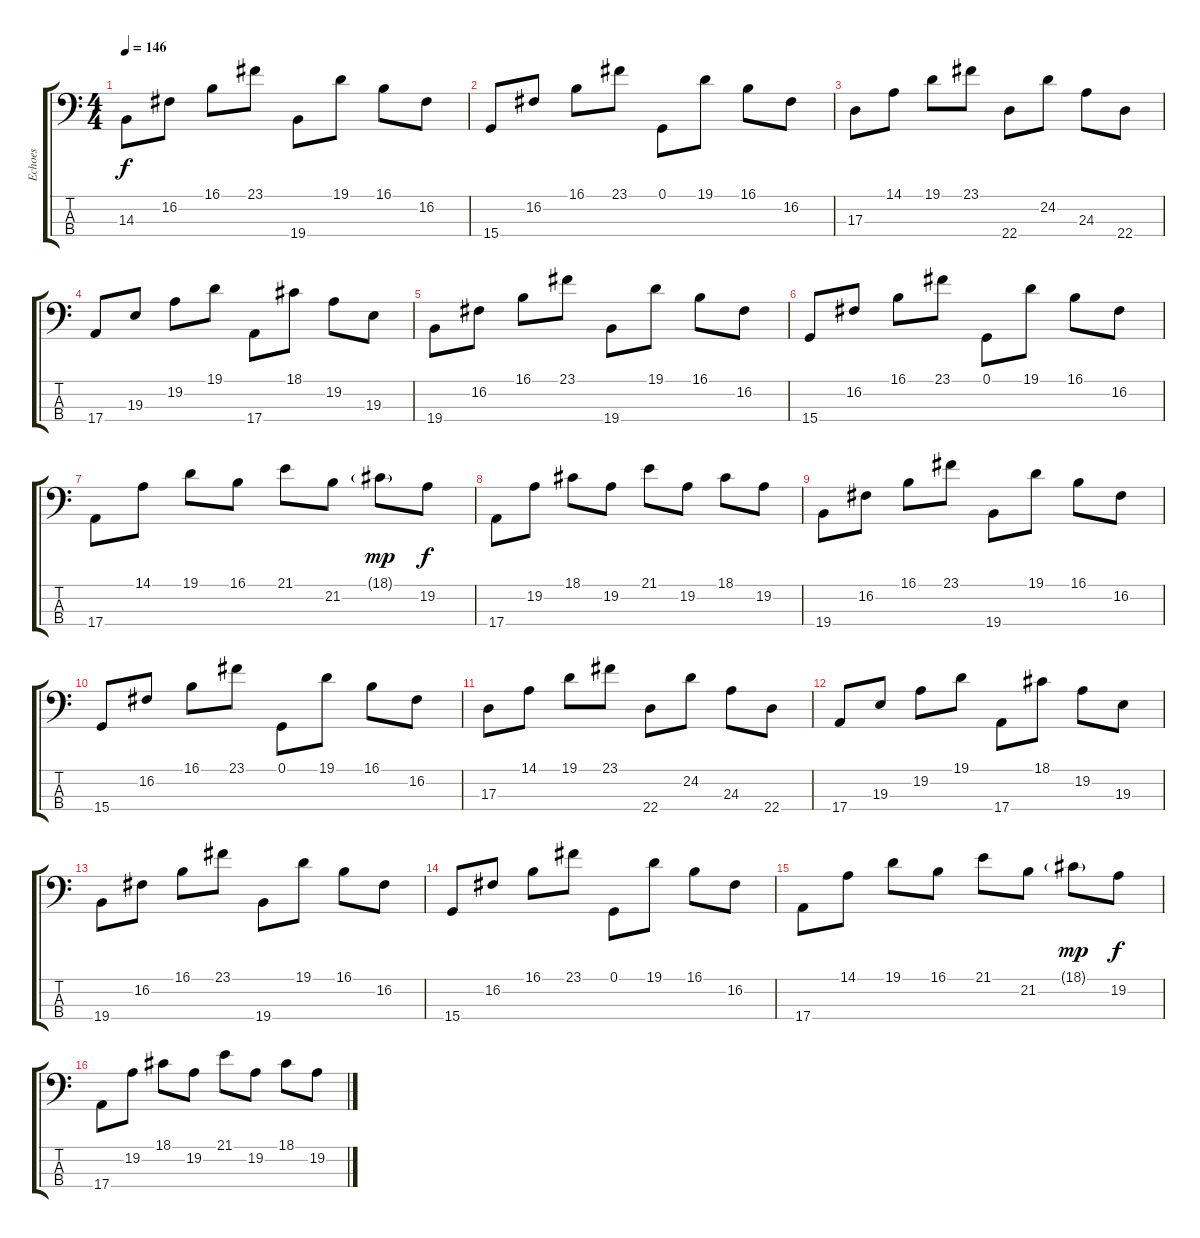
\track ("Echoes" "Echoes") {instrument fx7echoes}
\staff {score tabs}
\tuning (G2 D2 A1 E1) {hide}
\ts (4 4)
\tempo 146
\clef f4
\ks c
14.3.8{dy f} 16.2.8 16.1.8 23.1.8 19.4.8 19.1.8 16.1.8 16.2.8 |
15.4.8 16.2.8 16.1.8 23.1.8 0.1.8 19.1.8 16.1.8 16.2.8 |
17.3.8 14.1.8 19.1.8 23.1.8 22.4.8 24.2.8 24.3.8 22.4.8 |
17.4.8 19.3.8 19.2.8 19.1.8 17.4.8 18.1.8 19.2.8 19.3.8 |
19.4.8 16.2.8 16.1.8 23.1.8 19.4.8 19.1.8 16.1.8 16.2.8 |
15.4.8 16.2.8 16.1.8 23.1.8 0.1.8 19.1.8 16.1.8 16.2.8 |
17.4.8 14.1.8 19.1.8 16.1.8 21.1.8 21.2.8 18.1{g}.8{dy mp} 19.2.8{dy f} |
17.4.8 19.2.8 18.1.8 19.2.8 21.1.8 19.2.8 18.1.8 19.2.8 |
19.4.8 16.2.8 16.1.8 23.1.8 19.4.8 19.1.8 16.1.8 16.2.8 |
15.4.8 16.2.8 16.1.8 23.1.8 0.1.8 19.1.8 16.1.8 16.2.8 |
17.3.8 14.1.8 19.1.8 23.1.8 22.4.8 24.2.8 24.3.8 22.4.8 |
17.4.8 19.3.8 19.2.8 19.1.8 17.4.8 18.1.8 19.2.8 19.3.8 |
19.4.8 16.2.8 16.1.8 23.1.8 19.4.8 19.1.8 16.1.8 16.2.8 |
15.4.8 16.2.8 16.1.8 23.1.8 0.1.8 19.1.8 16.1.8 16.2.8 |
17.4.8 14.1.8 19.1.8 16.1.8 21.1.8 21.2.8 18.1{g}.8{dy mp} 19.2.8{dy f} |
17.4.8 19.2.8 18.1.8 19.2.8 21.1.8 19.2.8 18.1.8 19.2.8
